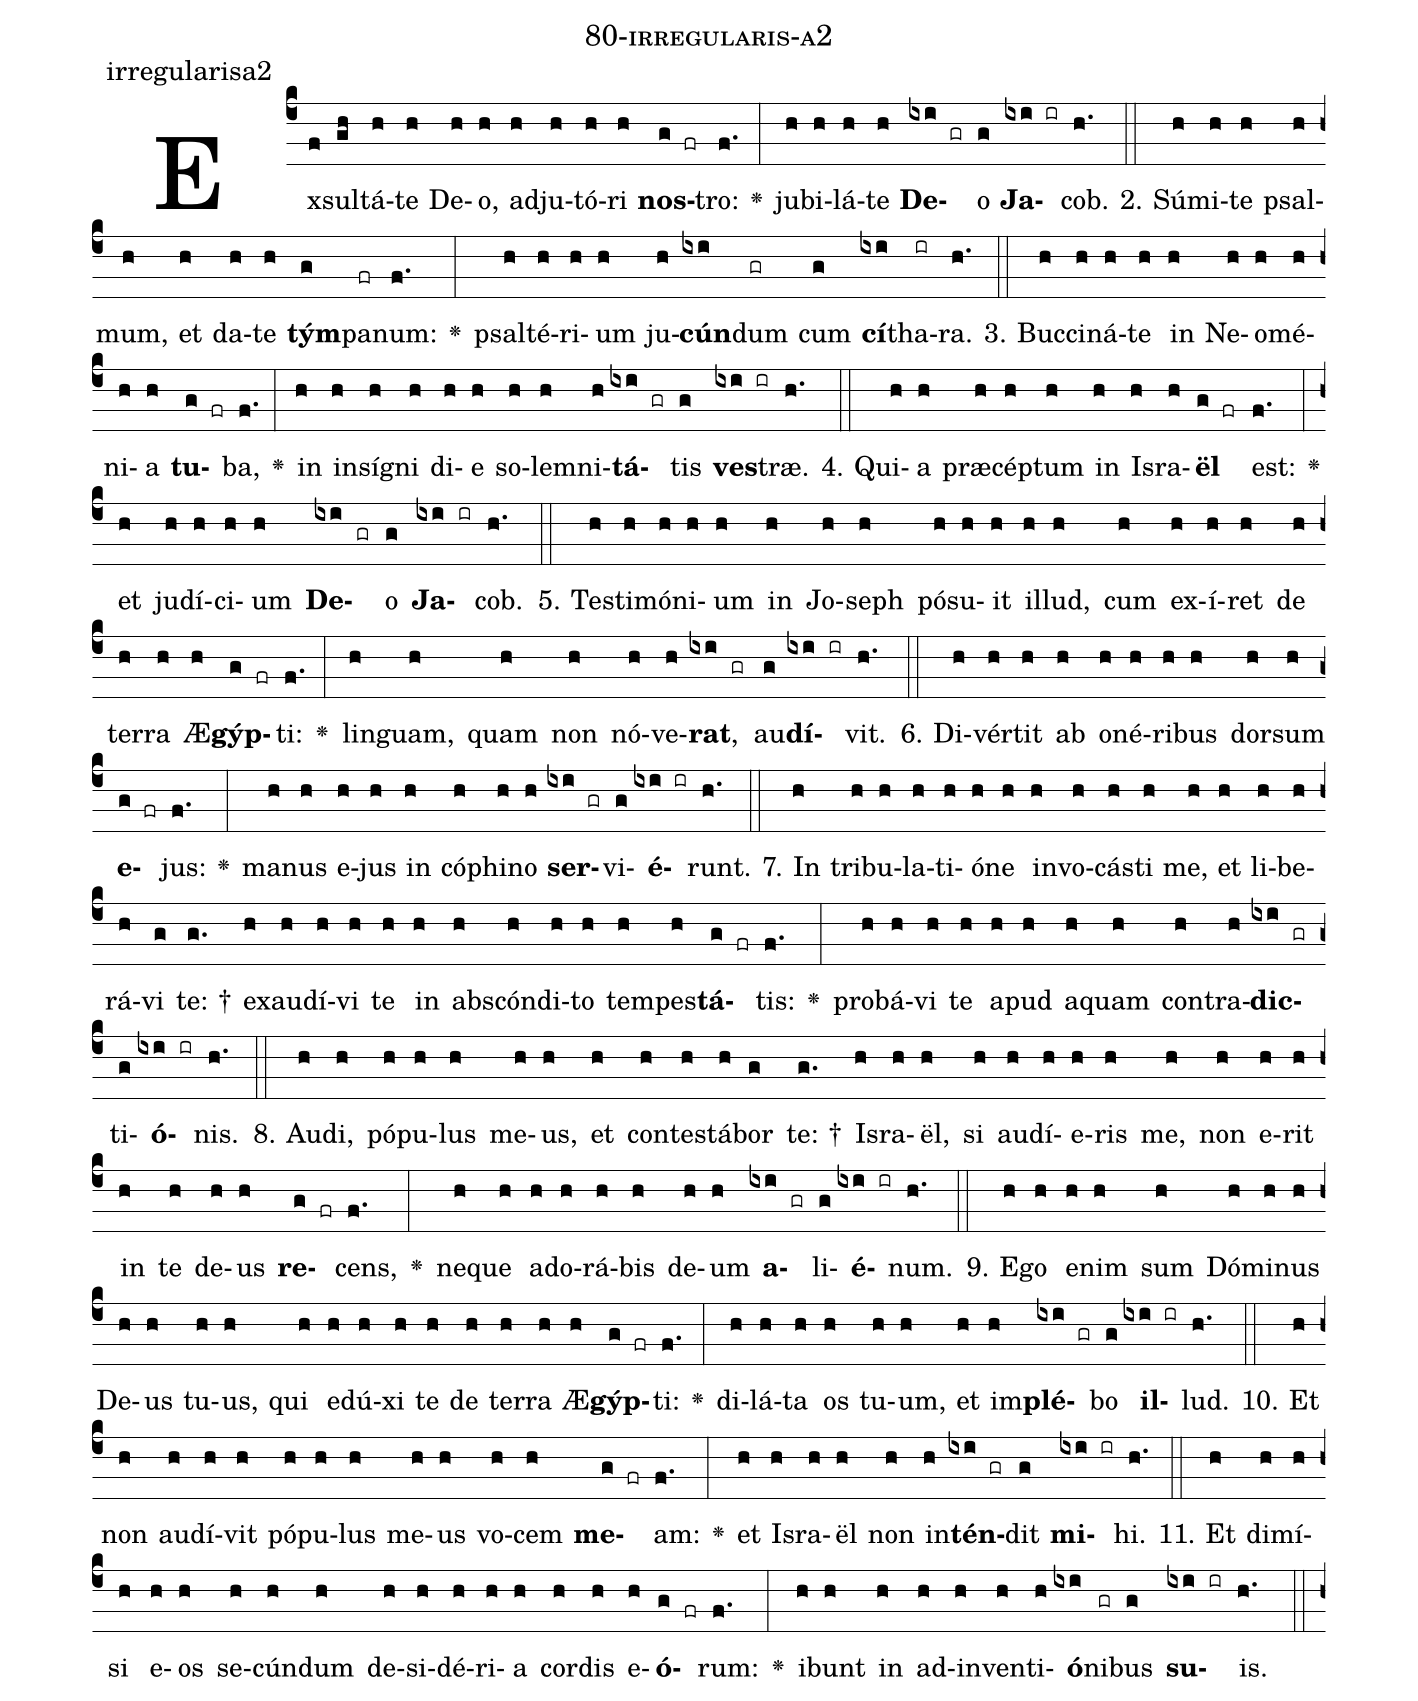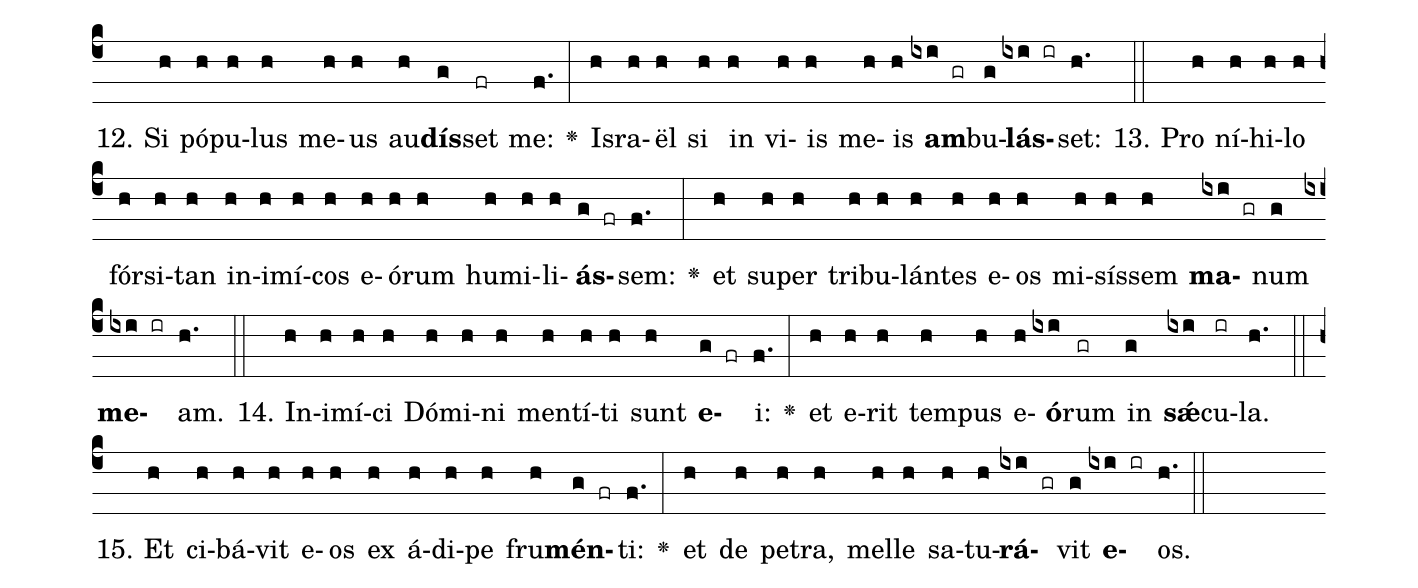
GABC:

name: 80-irregularis-a2;
annotation: irregularisa2;
%%
(c4)Ex(f)sul(gh)tá(h)te(h) De(h)o,(h) ad(h)ju(h)tó(h)ri(h) <b>nos</b>(g fr)tro:(f.) <v>\greheightstar</v>(:) ju(h)bi(h)lá(h)te(h) <b>De</b>(ixi gr)o(g) <b>Ja</b>(ixi ir)cob.(h.) (::)
2. Sú(h)mi(h)te(h) psal(h)mum,(h) et(h) da(h)te(h) <b>tým</b>(g)pa(fr)num:(f.) <v>\greheightstar</v>(:) psal(h)té(h)ri(h)um(h) ju(h)<b>cún</b>(ixi)dum(gr) cum(g) <b>cí</b>(ixi)tha(ir)ra.(h.) (::)
3. Buc(h)ci(h)ná(h)te(h) in(h) Ne(h)o(h)mé(h)ni(h)a(h) <b>tu</b>(g fr)ba,(f.) <v>\greheightstar</v>(:) in(h) in(h)sí(h)gni(h) di(h)e(h) so(h)lem(h)ni(h)<b>tá</b>(ixi gr)tis(g) <b>ves</b>(ixi ir)træ.(h.) (::)
4. Qui(h)a(h) præ(h)cép(h)tum(h) in(h) Is(h)ra(h)<b>ël</b>(g fr) est:(f.) <v>\greheightstar</v>(:) et(h) ju(h)dí(h)ci(h)um(h) <b>De</b>(ixi gr)o(g) <b>Ja</b>(ixi ir)cob.(h.) (::)
5. Tes(h)ti(h)mó(h)ni(h)um(h) in(h) Jo(h)seph(h) pó(h)su(h)it(h) il(h)lud,(h) cum(h) ex(h)í(h)ret(h) de(h) ter(h)ra(h) Æ(h)<b>gýp</b>(g fr)ti:(f.) <v>\greheightstar</v>(:) lin(h)guam,(h) quam(h) non(h) nó(h)ve(h)<b>rat</b>,(ixi gr) au(g)<b>dí</b>(ixi ir)vit.(h.) (::)
6. Di(h)vér(h)tit(h) ab(h) o(h)né(h)ri(h)bus(h) dor(h)sum(h) <b>e</b>(g fr)jus:(f.) <v>\greheightstar</v>(:) ma(h)nus(h) e(h)jus(h) in(h) có(h)phi(h)no(h) <b>ser</b>(ixi gr)vi(g)<b>é</b>(ixi ir)runt.(h.) (::)
7. In(h) tri(h)bu(h)la(h)ti(h)ó(h)ne(h) in(h)vo(h)cás(h)ti(h) me,(h) et(h) li(h)be(h)rá(h)vi(g) te: †(g.) ex(h)au(h)dí(h)vi(h) te(h) in(h) abs(h)cón(h)di(h)to(h) tem(h)pes(h)<b>tá</b>(g fr)tis:(f.) <v>\greheightstar</v>(:) pro(h)bá(h)vi(h) te(h) a(h)pud(h) a(h)quam(h) con(h)tra(h)<b>dic</b>(ixi gr)ti(g)<b>ó</b>(ixi ir)nis.(h.) (::)
8. Au(h)di,(h) pó(h)pu(h)lus(h) me(h)us,(h) et(h) con(h)tes(h)tá(h)bor(g) te: †(g.) Is(h)ra(h)ël,(h) si(h) au(h)dí(h)e(h)ris(h) me,(h) non(h) e(h)rit(h) in(h) te(h) de(h)us(h) <b>re</b>(g fr)cens,(f.) <v>\greheightstar</v>(:) ne(h)que(h) ad(h)o(h)rá(h)bis(h) de(h)um(h) <b>a</b>(ixi gr)li(g)<b>é</b>(ixi ir)num.(h.) (::)
9. E(h)go(h) e(h)nim(h) sum(h) Dó(h)mi(h)nus(h) De(h)us(h) tu(h)us,(h) qui(h) e(h)dú(h)xi(h) te(h) de(h) ter(h)ra(h) Æ(h)<b>gýp</b>(g fr)ti:(f.) <v>\greheightstar</v>(:) di(h)lá(h)ta(h) os(h) tu(h)um,(h) et(h) im(h)<b>plé</b>(ixi gr)bo(g) <b>il</b>(ixi ir)lud.(h.) (::)
10. Et(h) non(h) au(h)dí(h)vit(h) pó(h)pu(h)lus(h) me(h)us(h) vo(h)cem(h) <b>me</b>(g fr)am:(f.) <v>\greheightstar</v>(:) et(h) Is(h)ra(h)ël(h) non(h) in(h)<b>tén</b>(ixi gr)dit(g) <b>mi</b>(ixi ir)hi.(h.) (::)
11. Et(h) di(h)mí(h)si(h) e(h)os(h) se(h)cún(h)dum(h) de(h)si(h)dé(h)ri(h)a(h) cor(h)dis(h) e(h)<b>ó</b>(g fr)rum:(f.) <v>\greheightstar</v>(:) i(h)bunt(h) in(h) ad(h)in(h)ven(h)ti(h)<b>ó</b>(ixi)ni(gr)bus(g) <b>su</b>(ixi ir)is.(h.) (::)
12. Si(h) pó(h)pu(h)lus(h) me(h)us(h) au(h)<b>dís</b>(g)set(fr) me:(f.) <v>\greheightstar</v>(:) Is(h)ra(h)ël(h) si(h) in(h) vi(h)is(h) me(h)is(h) <b>am</b>(ixi gr)bu(g)<b>lás</b>(ixi ir)set:(h.) (::)
13. Pro(h) ní(h)hi(h)lo(h) fór(h)si(h)tan(h) in(h)i(h)mí(h)cos(h) e(h)ó(h)rum(h) hu(h)mi(h)li(h)<b>ás</b>(g fr)sem:(f.) <v>\greheightstar</v>(:) et(h) su(h)per(h) tri(h)bu(h)lán(h)tes(h) e(h)os(h) mi(h)sís(h)sem(h) <b>ma</b>(ixi gr)num(g) <b>me</b>(ixi ir)am.(h.) (::)
14. In(h)i(h)mí(h)ci(h) Dó(h)mi(h)ni(h) men(h)tí(h)ti(h) sunt(h) <b>e</b>(g fr)i:(f.) <v>\greheightstar</v>(:) et(h) e(h)rit(h) tem(h)pus(h) e(h)<b>ó</b>(ixi)rum(gr) in(g) <b>sǽ</b>(ixi)cu(ir)la.(h.) (::)
15. Et(h) ci(h)bá(h)vit(h) e(h)os(h) ex(h) á(h)di(h)pe(h) fru(h)<b>mén</b>(g fr)ti:(f.) <v>\greheightstar</v>(:) et(h) de(h) pe(h)tra,(h) mel(h)le(h) sa(h)tu(h)<b>rá</b>(ixi gr)vit(g) <b>e</b>(ixi ir)os.(h.) (::)
